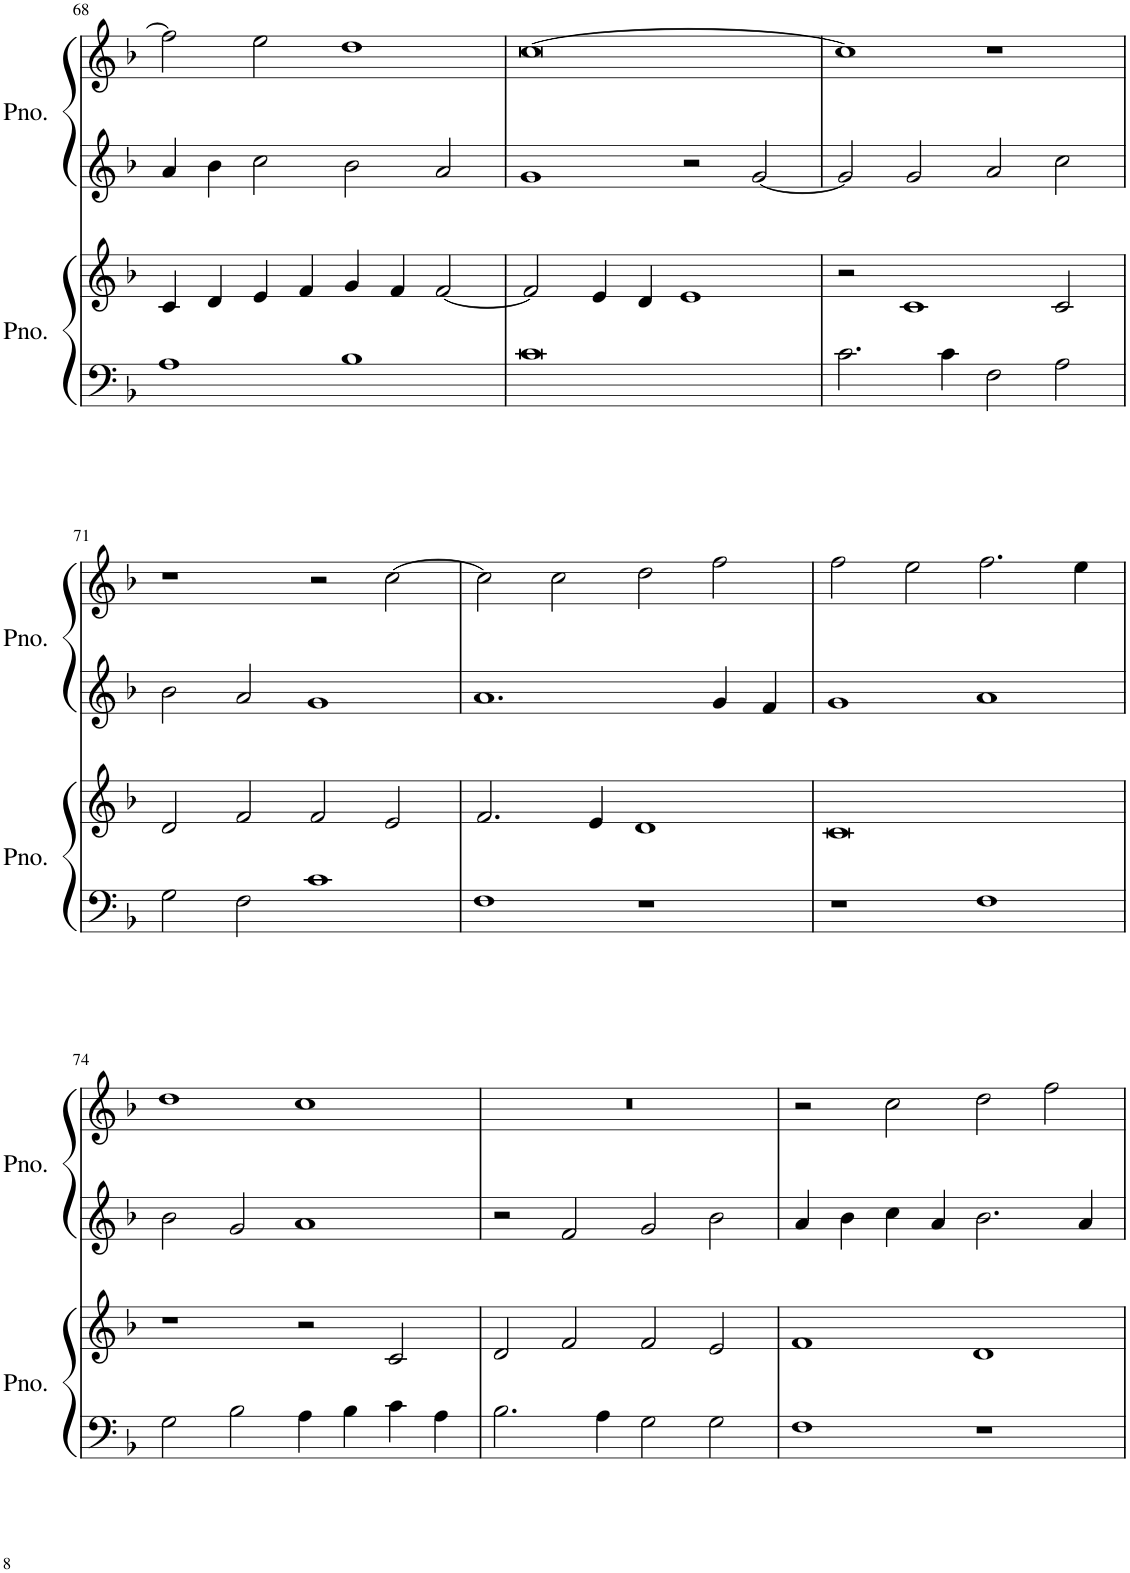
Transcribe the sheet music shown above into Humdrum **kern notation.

**kern	**kern	**kern	**kern
*part2	*part2	*part1	*part1
*staff4	*staff3	*staff2	*staff1
*I"Piano	*	*I"Piano	*
*I'Pno.	*	*I'Pno.	*
!!LO:PB:g=z
*clefF4	*clefG2	*clefG2	*clefG2
*k[b-]	*k[b-]	*k[b-]	*k[b-]
*M4/2	*M4/2	*M4/2	*M4/2
=68	=68	=68	=68
1A	4c/	4a/	2ff\]
.	4d/	4b-\	.
.	4e/	2cc\	2ee\
.	4f/	.	.
1B-	4g/	2b-\	1dd
.	4f/	.	.
.	[2f/	2a/	.
=69	=69	=69	=69
0c	2f/]	1g	[0cc
.	4e/	.	.
.	4d/	.	.
.	1e	2r	.
.	.	[2g/	.
=70	=70	=70	=70
2.c\	2r	2g/]	1cc]
.	1c	2g/	.
4c\	.	.	.
2F\	.	2a/	1r
2A\	2c/	2cc\	.
!!LO:LB:g=z
=71	=71	=71	=71
2G\	2d/	2b-\	1r
2F\	2f/	2a/	.
1c	2f/	1g	2r
.	2e/	.	[2cc\
=72	=72	=72	=72
1F	2.f/	1.a	2cc\]
.	.	.	2cc\
.	4e/	.	.
1r	1d	.	2dd\
.	.	4g/	2ff\
.	.	4f/	.
=73	=73	=73	=73
1r	0c	1g	2ff\
.	.	.	2ee\
1F	.	1a	2.ff\
.	.	.	4ee\
!!LO:LB:g=z
=74	=74	=74	=74
2G\	1r	2b-\	1dd
2B-\	.	2g/	.
4A\	2r	1a	1cc
4B-\	.	.	.
4c\	2c/	.	.
4A\	.	.	.
=75	=75	=75	=75
2.B-\	2d/	2r	0r
.	2f/	2f/	.
4A\	.	.	.
2G\	2f/	2g/	.
2G\	2e/	2b-\	.
=76	=76	=76	=76
1F	1f	4a/	2r
.	.	4b-\	.
.	.	4cc\	2cc\
.	.	4a/	.
1r	1d	2.b-\	2dd\
.	.	.	2ff\
.	.	4a/	.
=	=	=	=
*-	*-	*-	*-
